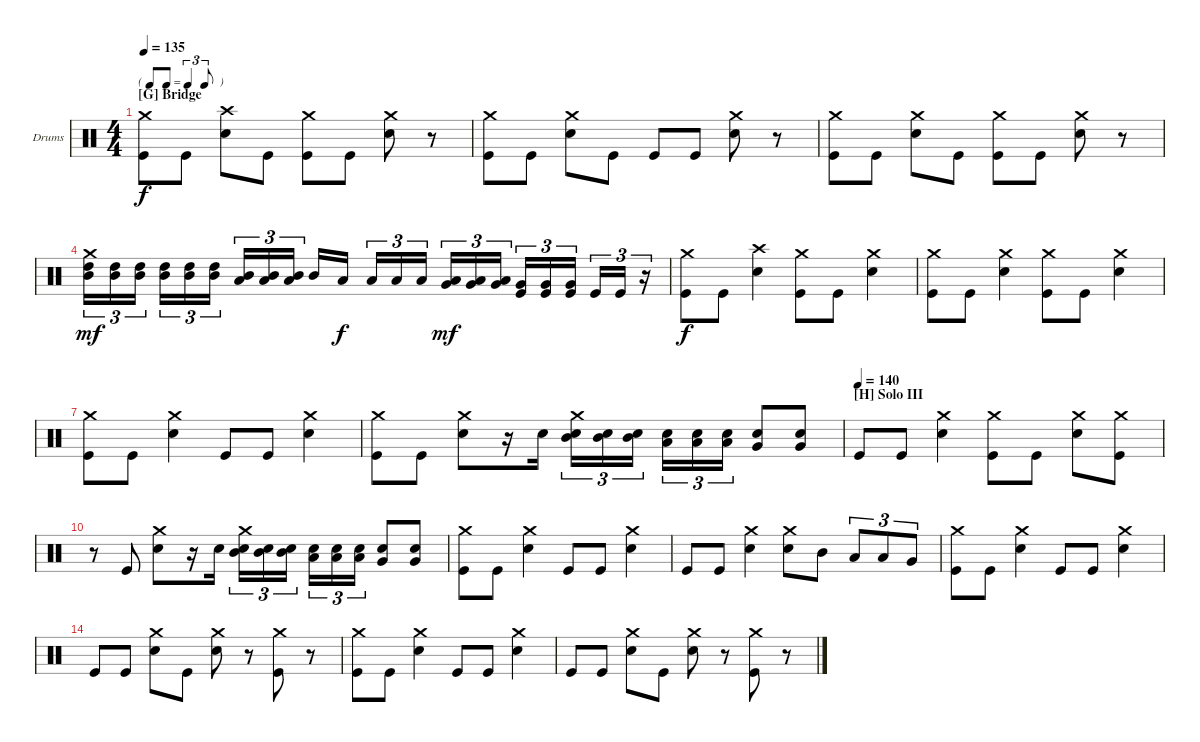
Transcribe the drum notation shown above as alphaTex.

\defaultSystemsLayout 4
\bracketExtendMode nobrackets
\firstSystemTrackNameOrientation horizontal
\otherSystemsTrackNameOrientation horizontal
\defaultBarNumberDisplay FirstOfSystem
\track ("Drum" "Drums") {instrument percussion}
\staff {score}
\articulation defaults
\ts (4 4)
\tf triplet8th
\section ("G" "Bridge")
\scale
0.268041
\tempo 135
\accidentals auto
\clef neutral
\ottava regular
\simile none
\scale
0.169133
\ks c
("Kick (hit)" "Crash medium (hit)").8{dy f} "Kick (hit)".8 ("Snare (hit) 2" "Crash high (hit)").8 "Kick (hit)".8 ("Kick (hit)" "Crash medium (hit)").8 "Kick (hit)".8 ("Snare (hit) 2" "Crash medium (hit)").8 r.8 |
\scale
0.346392
\scale
0.169133 ("Kick (hit)" "Crash medium (hit)").8 "Kick (hit)".8 ("Snare (hit) 2" "Crash medium (hit)").8 "Kick (hit)".8 "Kick (hit)".8 "Kick (hit)".8 ("Snare (hit) 2" "Crash medium (hit)").8 r.8 |
\scale
0.25567
\scale
0.169133 ("Kick (hit)" "Crash medium (hit)").8 "Kick (hit)".8 ("Snare (hit) 2" "Crash medium (hit)").8 "Kick (hit)".8 ("Kick (hit)" "Crash medium (hit)").8 "Kick (hit)".8 ("Snare (hit) 2" "Crash medium (hit)").8 r.8 |
\scale
0.129897
\scale
0.4926 ("Crash medium (hit)" "Mid Tom (hit)" "High Tom (hit)").16{tu (3 2) dy mf} ("Mid Tom (hit)" "High Tom (hit)").16{tu (3 2)} ("Mid Tom (hit)" "High Tom (hit)").16{tu (3 2)} ("Mid Tom (hit)" "High Tom (hit)").16{tu (3 2)} ("Mid Tom (hit)" "High Tom (hit)").16{tu (3 2)} ("Mid Tom (hit)" "High Tom (hit)").16{tu (3 2)} ("Mid Tom (hit)" "Low Tom (hit)").16{tu (3 2)} ("Mid Tom (hit)" "Low Tom (hit)").16{tu (3 2)} ("Mid Tom (hit)" "Low Tom (hit)").16{tu (3 2)} "Mid Tom (hit)".16 "Low Tom (hit)".16{dy f} "Low Tom (hit)".16{tu (3 2)} "Low Tom (hit)".16{tu (3 2)} "Low Tom (hit)".16{tu (3 2)} ("Low Tom (hit)" "Very Low Tom (hit)").16{tu (3 2) dy mf} ("Very Low Tom (hit)" "Low Tom (hit)").16{tu (3 2)} ("Very Low Tom (hit)" "Low Tom (hit)").16{tu (3 2)} ("Very Low Tom (hit)" "Kick (hit)").16{tu (3 2)} ("Very Low Tom (hit)" "Kick (hit)").16{tu (3 2)} ("Very Low Tom (hit)" "Kick (hit)").16{tu (3 2)} "Kick (hit)".16{tu (3 2)} "Kick (hit)".16{tu (3 2)} r.16{tu (3 2)} |
\scale
0.220339
\scale
0.18543 ("Kick (hit)" "Crash medium (hit)").8{dy f} "Kick (hit)".8 ("Snare (hit) 2" "Crash high (hit)").4 ("Kick (hit)" "Crash medium (hit)").8 "Kick (hit)".8 ("Snare (hit) 2" "Crash medium (hit)").4 |
\scale
0.284746
\scale
0.18543 ("Kick (hit)" "Crash medium (hit)").8 "Kick (hit)".8 ("Snare (hit) 2" "Crash medium (hit)").4 ("Kick (hit)" "Crash medium (hit)").8 "Kick (hit)".8 ("Snare (hit) 2" "Crash medium (hit)").4 |
\scale
0.210169
\scale
0.18543 ("Kick (hit)" "Crash medium (hit)").8 "Kick (hit)".8 ("Snare (hit) 2" "Crash medium (hit)").4 "Kick (hit)".8 "Kick (hit)".8 ("Snare (hit) 2" "Crash medium (hit)").4 |
\scale
0.284746
\scale
0.443709 ("Kick (hit)" "Crash medium (hit)").8 "Kick (hit)".8 ("Snare (hit) 2" "Crash medium (hit)").8 r.16 "Snare (hit) 2".16 ("Snare (hit) 2" "Crash medium (hit)" "Mid Tom (hit)").16{tu (3 2)} ("Snare (hit) 2" "Mid Tom (hit)").16{tu (3 2)} ("Snare (hit) 2" "Mid Tom (hit)").16{tu (3 2)} ("Snare (hit) 2" "Low Tom (hit)").16{tu (3 2)} ("Snare (hit) 2" "Low Tom (hit)").16{tu (3 2)} ("Snare (hit) 2" "Low Tom (hit)").16{tu (3 2)} ("Snare (hit) 2" "Very Low Tom (hit)").8 ("Snare (hit) 2" "Very Low Tom (hit)").8 |
\section ("H" "Solo III")
\scale
0.24
\tempo 140
\scale
0.184275 "Kick (hit)".8 "Kick (hit)".8 ("Snare (hit) 2" "Crash medium (hit)").4 ("Kick (hit)" "Crash medium (hit)").8 "Kick (hit)".8 ("Snare (hit) 2" "Crash medium (hit)").8 ("Kick (hit)" "Crash medium (hit)").8 |
\scale
0.24
\scale
0.411548 r.8 "Kick (hit)".8 ("Snare (hit) 2" "Crash medium (hit)").8 r.16 "Snare (hit) 2".16 ("Snare (hit) 2" "Crash medium (hit)" "Mid Tom (hit)").16{tu (3 2)} ("Snare (hit) 2" "Mid Tom (hit)").16{tu (3 2)} ("Snare (hit) 2" "Mid Tom (hit)").16{tu (3 2)} ("Snare (hit) 2" "Low Tom (hit)").16{tu (3 2)} ("Snare (hit) 2" "Low Tom (hit)").16{tu (3 2)} ("Snare (hit) 2" "Low Tom (hit)").16{tu (3 2)} ("Snare (hit) 2" "Very Low Tom (hit)").8 ("Snare (hit) 2" "Very Low Tom (hit)").8 |
\scale
0.177143
\scale
0.17199 ("Kick (hit)" "Crash medium (hit)").8 "Kick (hit)".8 ("Snare (hit) 2" "Crash medium (hit)").4 "Kick (hit)".8 "Kick (hit)".8 ("Snare (hit) 2" "Crash medium (hit)").4 |
\scale
0.342857
\scale
0.232187 "Kick (hit)".8 "Kick (hit)".8 ("Snare (hit) 2" "Crash medium (hit)").4 ("Snare (hit) 2" "Crash medium (hit)").8 "Mid Tom (hit)".8 "Low Tom (hit)".8{tu (3 2)} "Low Tom (hit)".8{tu (3 2)} "Very Low Tom (hit)".8{tu (3 2)} |
\scale
0.189189
\scale
0.233333 ("Kick (hit)" "Crash medium (hit)").8 "Kick (hit)".8 ("Snare (hit) 2" "Crash medium (hit)").4 "Kick (hit)".8 "Kick (hit)".8 ("Snare (hit) 2" "Crash medium (hit)").4 |
\scale
0.27027
\scale
0.266667 "Kick (hit)".8 "Kick (hit)".8 ("Snare (hit) 2" "Crash medium (hit)").8 "Kick (hit)".8 ("Snare (hit) 2" "Crash medium (hit)").8 r.8 ("Kick (hit)" "Crash medium (hit)").8 r.8 |
\scale
0.27027
\scale
0.233333 ("Kick (hit)" "Crash medium (hit)").8 "Kick (hit)".8 ("Snare (hit) 2" "Crash medium (hit)").4 "Kick (hit)".8 "Kick (hit)".8 ("Snare (hit) 2" "Crash medium (hit)").4 |
\scale
0.27027
\scale
0.266667 "Kick (hit)".8 "Kick (hit)".8 ("Snare (hit) 2" "Crash medium (hit)").8 "Kick (hit)".8 ("Snare (hit) 2" "Crash medium (hit)").8 r.8 ("Kick (hit)" "Crash medium (hit)").8 r.8
